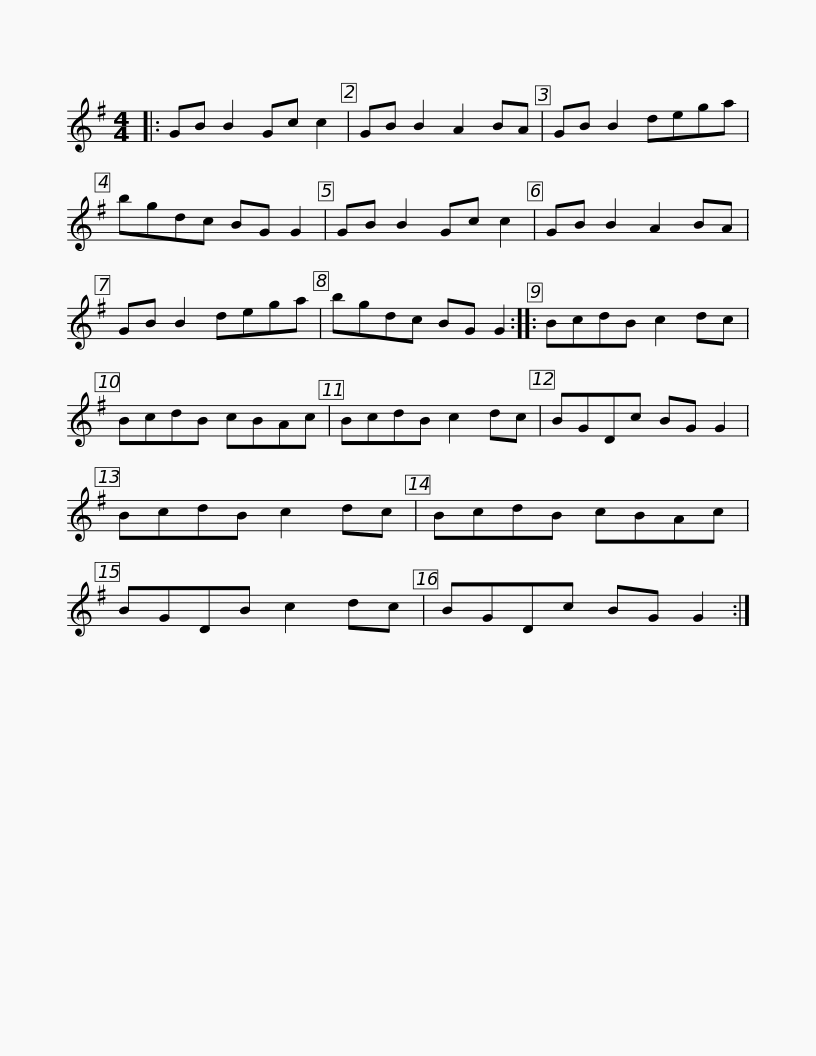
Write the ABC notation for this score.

X:1
L:1/8
M:4/4
I:linebreak $
K:G
V:1 treble
V:1
|: GB B2 Gc c2 | GB B2 A2 BA | GB B2 dega | bgdc BG G2 | GB B2 Gc c2 | %5
 GB B2 A2 BA |$ GB B2 dega | bgdc BG G2 :: BcdB c2 dc | BcdB cBAc | %10
 BcdB c2 dc | BGDc BG G2 |$ BcdB c2 dc | BcdB cBAc | BGDB c2 dc | %15
 BGDc BG G2 :| %16
